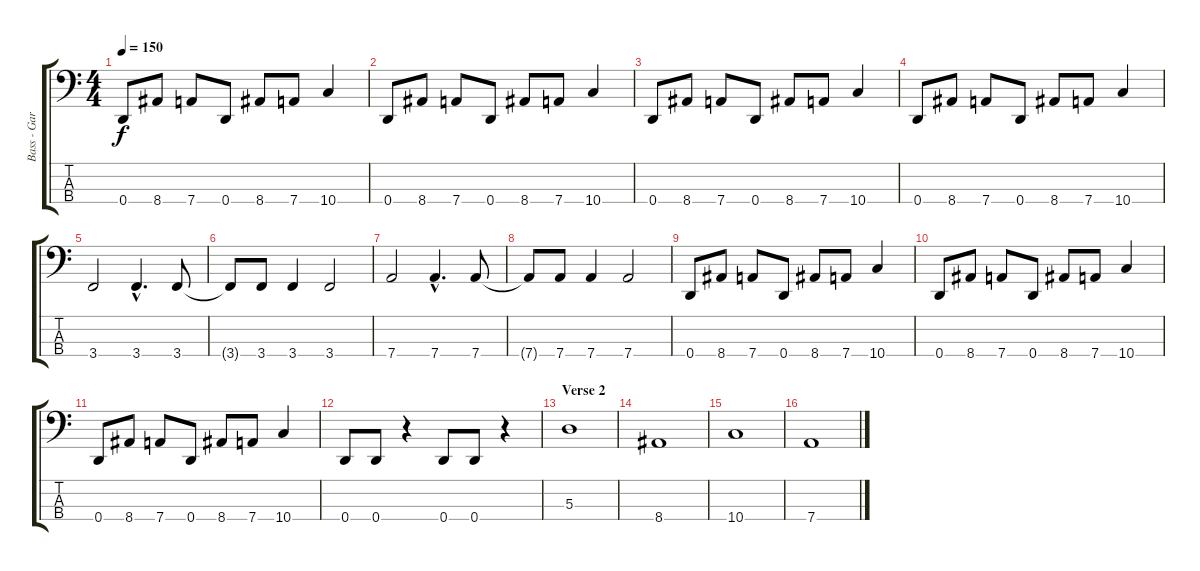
\track ("Bass - Gareth" "Bass - Gar") {instrument electricbassfinger}
\staff {score tabs}
\tuning (G2 D2 A1 D1) {hide}
\ts (4 4)
\tempo 150
\clef f4
\ks c
0.4.8{dy f} 8.4.8 7.4.8 0.4.8 8.4.8 7.4.8 10.4.4 |
0.4.8 8.4.8 7.4.8 0.4.8 8.4.8 7.4.8 10.4.4 |
0.4.8 8.4.8 7.4.8 0.4.8 8.4.8 7.4.8 10.4.4 |
0.4.8 8.4.8 7.4.8 0.4.8 8.4.8 7.4.8 10.4.4 |
3.4.2 3.4{hac}.4{d} 3.4.8 |
3.4{t}.8 3.4.8 3.4.4 3.4.2 |
7.4.2 7.4{hac}.4{d} 7.4.8 |
7.4{t}.8 7.4.8 7.4.4 7.4.2 |
0.4.8 8.4.8 7.4.8 0.4.8 8.4.8 7.4.8 10.4.4 |
0.4.8 8.4.8 7.4.8 0.4.8 8.4.8 7.4.8 10.4.4 |
0.4.8 8.4.8 7.4.8 0.4.8 8.4.8 7.4.8 10.4.4 |
0.4.8 0.4.8 r.4 0.4.8 0.4.8 r.4 |
\section ("" "Verse 2")
5.3.1 |
8.4.1 |
10.4.1 |
7.4.1
